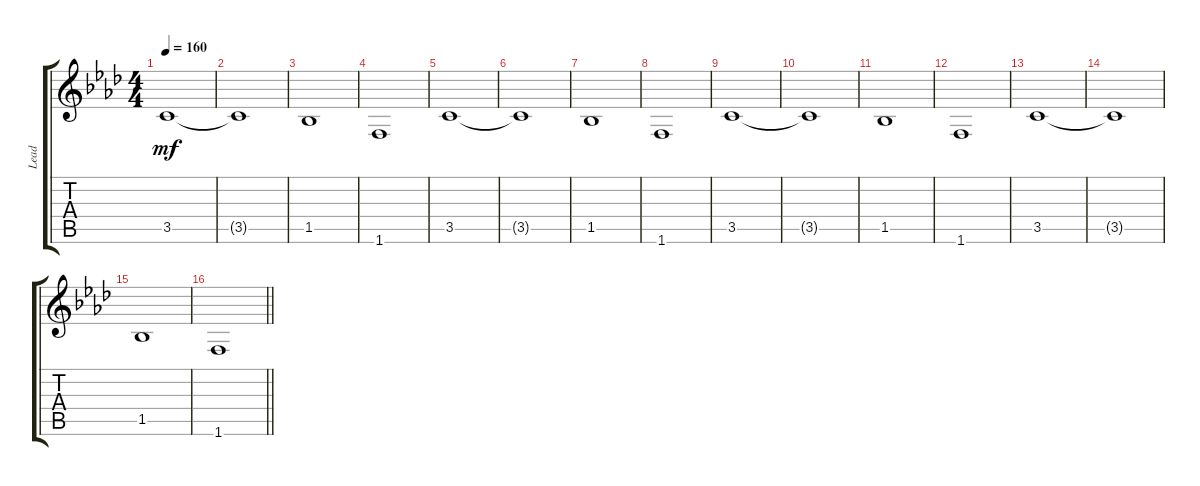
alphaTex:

\track ("Lead" "Lead") {instrument distortionguitar}
\staff {score tabs}
\tuning (E4 B3 G3 D3 A2 E2) {hide}
\ts (4 4)
\tempo 160
\clef g2
\ks ab
3.5.1{dy mf} |
3.5{t}.1 |
1.5.1 |
1.6.1 |
3.5.1 |
3.5{t}.1 |
1.5.1 |
1.6.1 |
3.5.1 |
3.5{t}.1 |
1.5.1 |
1.6.1 |
3.5.1 |
3.5{t}.1 |
1.5.1 |
\barLineRight lightlight
1.6.1
